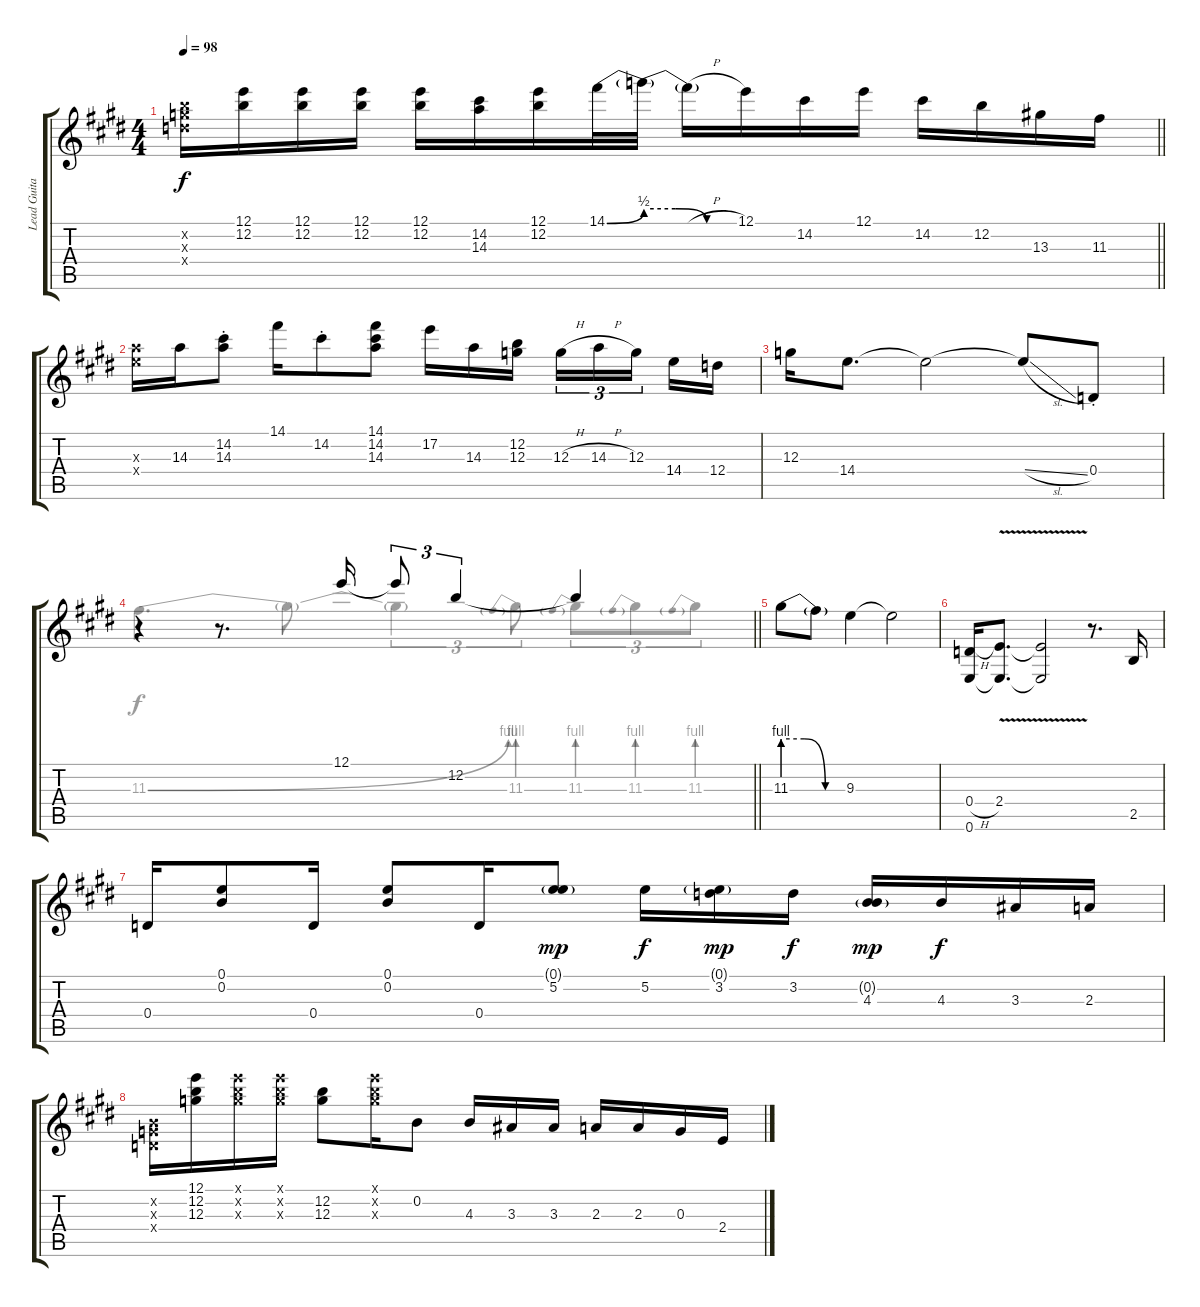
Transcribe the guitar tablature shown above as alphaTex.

\track ("Lead Guitar" "Lead Guita") {instrument overdrivenguitar}
\staff {score tabs}
\tuning (E4 B3 G3 D3 A2 E2) {hide}
\voice
\ts (4 4)
\tempo 98
\clef g2
\barLineRight lightlight
\ks e
(12.2{x} 12.3{x} 12.4{x}).16{dy f} (12.1 12.2).16 (12.1 12.2).16 (12.1 12.2).16 (12.1 12.2).16 (14.2 14.3).16 (12.1 12.2).16 14.1{be (bend 0 0 60 2)}.32 14.1{be (custom 0 2 20 2 40 0 60 0) t}.32 14.1{h t}.16 12.1.16 14.2.16 12.1.16 14.2.16 12.2.16 13.3.16 11.3.16 |
(14.3{x} 14.4{x}).16 14.3.16 (14.2{st} 14.3{st}).8 14.1.16 14.2{st}.8 (14.1 14.2 14.3).8 17.2.16 14.3.16 (12.2 12.3).16 12.3{h}.16{tu (3 2)} 14.3{h}.16{tu (3 2)} 12.3.16{tu (3 2) beam splitsecondary} 14.4.16 12.4.16 |
12.3.16 14.4.8{d} 14.4{t}.2 14.4{sl t}.8 0.4{st}.8 |
\barLineRight lightlight
r.4 r.8{d} 12.1.16 12.1{t}.8{tu (3 2)} 12.2.4{tu (3 2)} 12.2{t}.4 |
11.3{be (custom 0 4 20 4 40 0 60 0)}.8 11.3{t}.8 9.3.4 9.3{t}.2 |
(0.4{h} 0.6).16 (2.4{v} 0.6{t}).8{d} (2.4{t} 0.6{t}).2 r.8{d} 2.5.16 |
0.4.16 (0.1 0.2).8 0.4.16 (0.1 0.2).8 0.4.16 (0.1{g} 5.2).8{dy mp} 5.2.16{dy f} (0.1{g} 3.2).16{dy mp} 3.2.16{dy f} (0.2{g} 4.3).16{dy mp} 4.3.16{dy f} 3.3.16 2.3.16 |
(0.2{x} 0.3{x} 0.4{x}).16 (12.1 12.2 12.3).16 (12.1{x} 12.2{x} 12.3{x}).16 (12.1{x} 12.2{x} 12.3{x}).16 (12.2 12.3).8 (12.1{x} 12.2{x} 12.3{x}).16 0.2.8 4.3.16 3.3.16 3.3.16 2.3.16 2.3.16 0.3.16 2.4.16
\voice
\clef g2
\ottava regular
\simile none
\barLineRight lightlight
\ks e
|
|
|
\barLineRight lightlight
11.3{be (bend 0 0 60 4)}.4{d} 11.3{t}.8 11.3{t}.4{tu (3 2)} 11.3{be (prebend 0 4 60 4)}.8{tu (3 2)} 11.3{be (prebend 0 4 60 4)}.8{tu (3 2)} 11.3{be (prebend 0 4 60 4)}.8{tu (3 2)} 11.3{be (prebend 0 4 60 4)}.8{tu (3 2)} |
|
|
|
